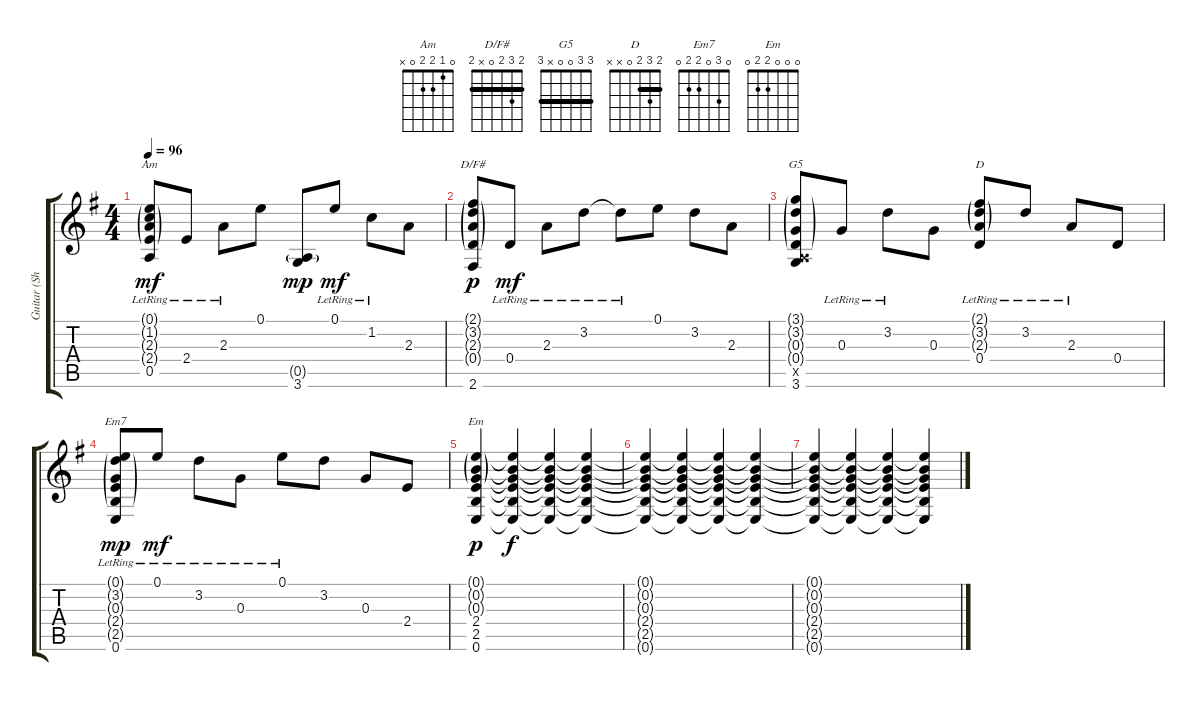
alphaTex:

\track ("Guitar (Show Chords)" "Guitar (Sh") {instrument acousticguitarsteel}
\staff {score tabs}
\tuning (E4 B3 G3 D3 A2 E2) {hide}
\chord ("Am" 0 1 2 2 0 x)
\chord ("D/F#" 2 3 2 0 x 2) {barre 2}
\chord ("G5" 3 3 0 0 x 3) {barre 3}
\chord ("D" 2 3 2 0 x x) {barre 2}
\chord ("Em7" 0 3 0 2 2 0)
\chord ("Em" 0 0 0 2 2 0)
\ts (4 4)
\tempo 96
\clef g2
\ks g
(0.1{g} 1.2{g} 2.3{g} 2.4{g} 0.5{lr}).8{ch "Am" dy mf} 2.4{lr}.8 2.3{lr}.8 0.1.8 (0.5{g} 3.6).8{dy mp} 0.1{lr}.8{dy mf} 1.2{lr}.8 2.3.8 |
(2.1{g} 3.2{g} 2.3{g} 0.4{g} 2.6).8{ch "D/F#" dy p} 0.4{lr}.8{dy mf} 2.3{lr}.8 3.2{lr}.8 3.2{lr t}.8 0.1.8 3.2.8 2.3.8 |
(3.1{g} 3.2{g} 0.3{g} 0.4{g} 0.5{x} 3.6).8{ch "G5"} 0.3{lr}.8 3.2{lr}.8 0.3.8 (2.1{g} 3.2{g} 2.3{g} 0.4{lr}).8{ch "D"} 3.2{lr}.8 2.3{lr}.8 0.4.8 |
(0.1{g} 3.2{g} 0.3{g lr} 2.4{g} 2.5{g} 0.6).8{ch "Em7" dy mp} 0.1{lr}.8{dy mf} 3.2{lr}.8 0.3{lr}.8 0.1{lr}.8 3.2.8 0.3.8 2.4.8 |
(0.1{g} 0.2{g} 0.3{g} 2.4 2.5 0.6).4{ch "Em" dy p} (0.1{t} 0.2{t} 0.3{t} 2.4{t} 2.5{t} 0.6{t}).4{dy f} (0.1{t} 0.2{t} 0.3{t} 2.4{t} 2.5{t} 0.6{t}).4 (0.1{t} 0.2{t} 0.3{t} 2.4{t} 2.5{t} 0.6{t}).4 |
(0.1{t} 0.2{t} 0.3{t} 2.4{t} 2.5{t} 0.6{t}).4 (0.1{t} 0.2{t} 0.3{t} 2.4{t} 2.5{t} 0.6{t}).4 (0.1{t} 0.2{t} 0.3{t} 2.4{t} 2.5{t} 0.6{t}).4 (0.1{t} 0.2{t} 0.3{t} 2.4{t} 2.5{t} 0.6{t}).4 |
(0.1{t} 0.2{t} 0.3{t} 2.4{t} 2.5{t} 0.6{t}).4 (0.1{t} 0.2{t} 0.3{t} 2.4{t} 2.5{t} 0.6{t}).4 (0.1{t} 0.2{t} 0.3{t} 2.4{t} 2.5{t} 0.6{t}).4 (0.1{t} 0.2{t} 0.3{t} 2.4{t} 2.5{t} 0.6{t}).4
